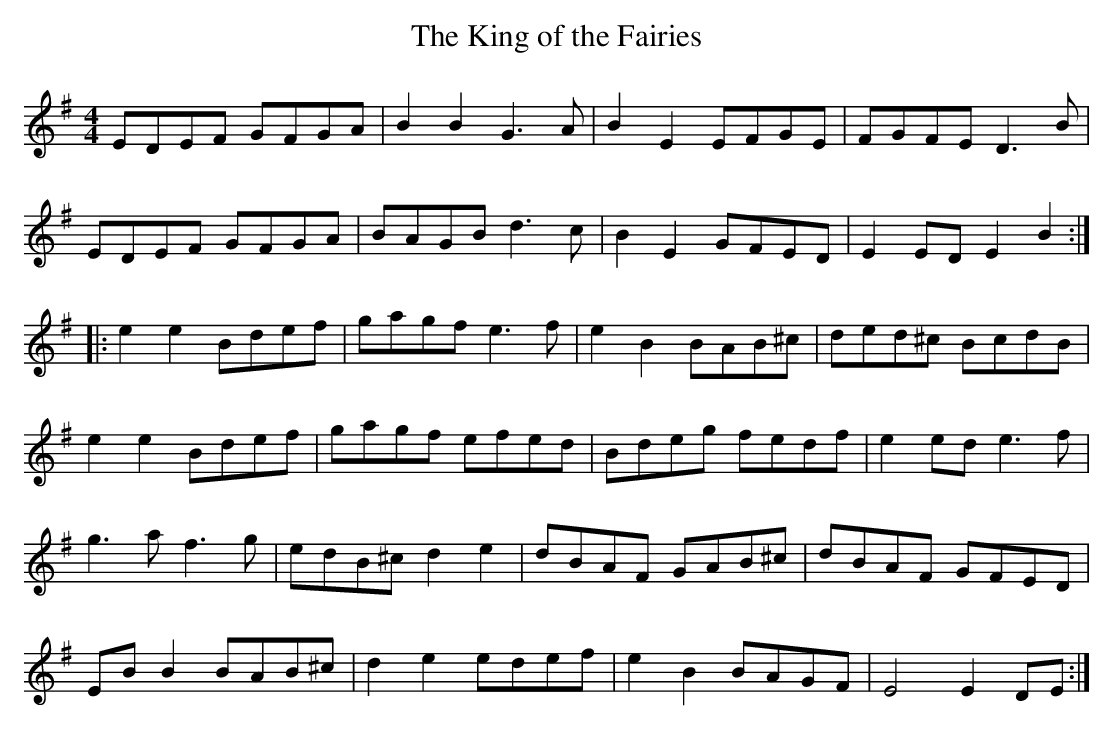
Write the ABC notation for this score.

X:1
T:The King of the Fairies
M:4/4
L:1/8
K:Em
EDEF GFGA|B2 B2 G3 A|B2 E2 EFGE|FGFE D3 B|
EDEF GFGA|BAGB d3 c|B2 E2 GFED|E2 ED E2 B2 ::
e2 e2 Bdef|gagf e3 f|e2 B2 BAB^c|ded^c BcdB|
e2 e2 Bdef|gagf efed|Bdeg fedf|e2 ed e3 f |
g3 a f3 g |edB^c d2 e2|dBAF GAB^c|dBAF GFED|
EB B2 BAB^c|d2 e2 edef|e2 B2 BAGF|E4 E2 DE:|
